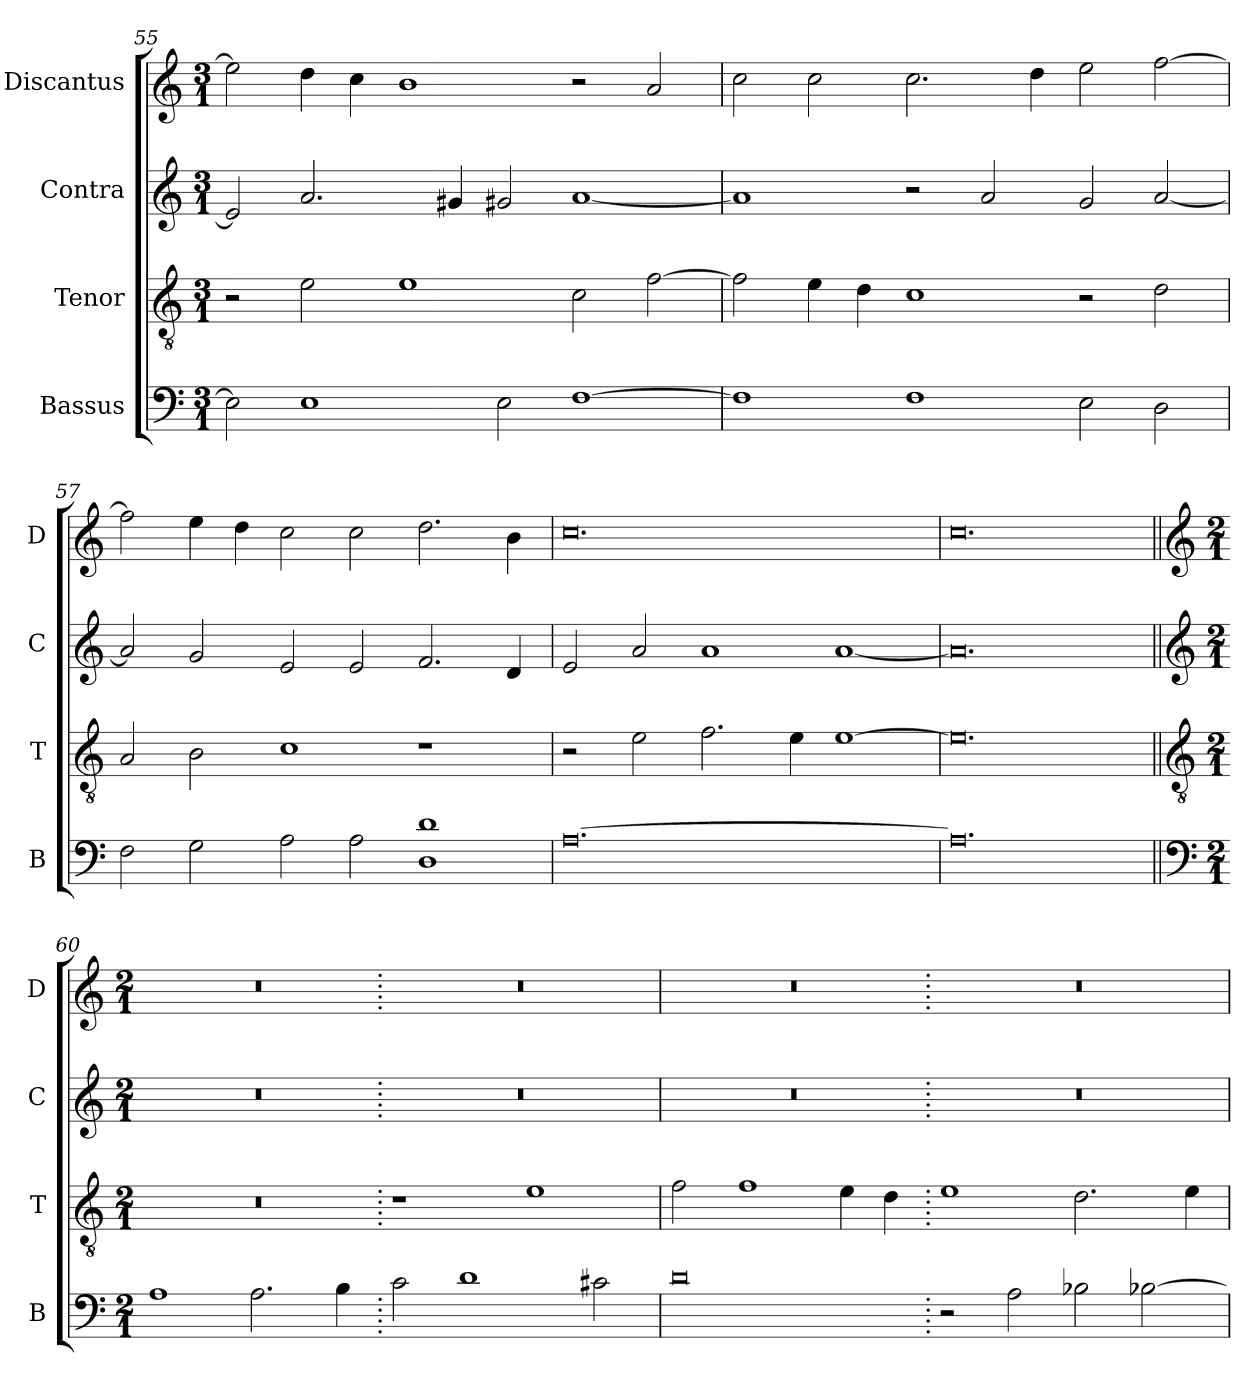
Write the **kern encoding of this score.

**kern	**kern	**kern	**kern
*part4	*part3	*part2	*part1
*staff4	*staff3	*staff2	*staff1
*I"Bassus	*I"Tenor	*I"Contra	*I"Discantus
*I'B	*I'T	*I'C	*I'D
*clefF4	*clefGv2	*clefG2	*clefG2
*k[]	*k[]	*k[]	*k[]
*M3/1	*M3/1	*M3/1	*M3/1
=55	=55	=55	=55
2E\]	2r	2e/]	2ee\]
1E	2e\	2.a/	4dd\
.	.	.	4cc\
.	1e	.	1b
.	.	4g#X/	.
2E\	.	2g#X/	.
[1F	2c\	[1a	2r
.	[2f\	.	2a/
=56	=56	=56	=56
1F]	2f\]	1a]	2cc\
.	4e\	.	2cc\
.	4d\	.	.
1F	1c	2r	2.cc\
.	.	2a/	.
.	.	.	4dd\
2E\	2r	2g/	2ee\
2D\	2d\	[2a/	[2ff\
=57	=57	=57	=57
2F\	2A/	2a/]	2ff\]
2G\	2B\	2g/	4ee\
.	.	.	4dd\
2A\	1c	2e/	2cc\
2A\	.	2e/	2cc\
1D 1d	1r	2.f/	2.dd\
.	.	4d/	4b\
=58	=58	=58	=58
[0.A	2r	2e/	0.cc
.	2e\	2a/	.
.	2.f\	1a	.
.	4e\	.	.
.	[1e	[1a	.
=59	=59	=59	=59
0.A]	0.e]	0.a]	0.cc
!!LO:LB:g=z
=60||	=60||	=60||	=60||
*clefF4	*clefGv2	*clefG2	*clefG2
*k[]	*k[]	*k[]	*k[]
*M2/1	*M2/1	*M2/1	*M2/1
1A	0r	0r	0r
2.A\	.	.	.
4B\	.	.	.
=61.	=61.	=61.	=61.
2c\	1r	0r	0r
1d	.	.	.
.	1e	.	.
2c#X\	.	.	.
=62	=62	=62	=62
0d	2f\	0r	0r
.	1f	.	.
.	4e\	.	.
.	4d\	.	.
=63.	=63.	=63.	=63.
2r	1e	0r	0r
2A\	.	.	.
2B-X\	2.d\	.	.
[2B-X\	.	.	.
.	4e\	.	.
=	=	=	=
*-	*-	*-	*-
